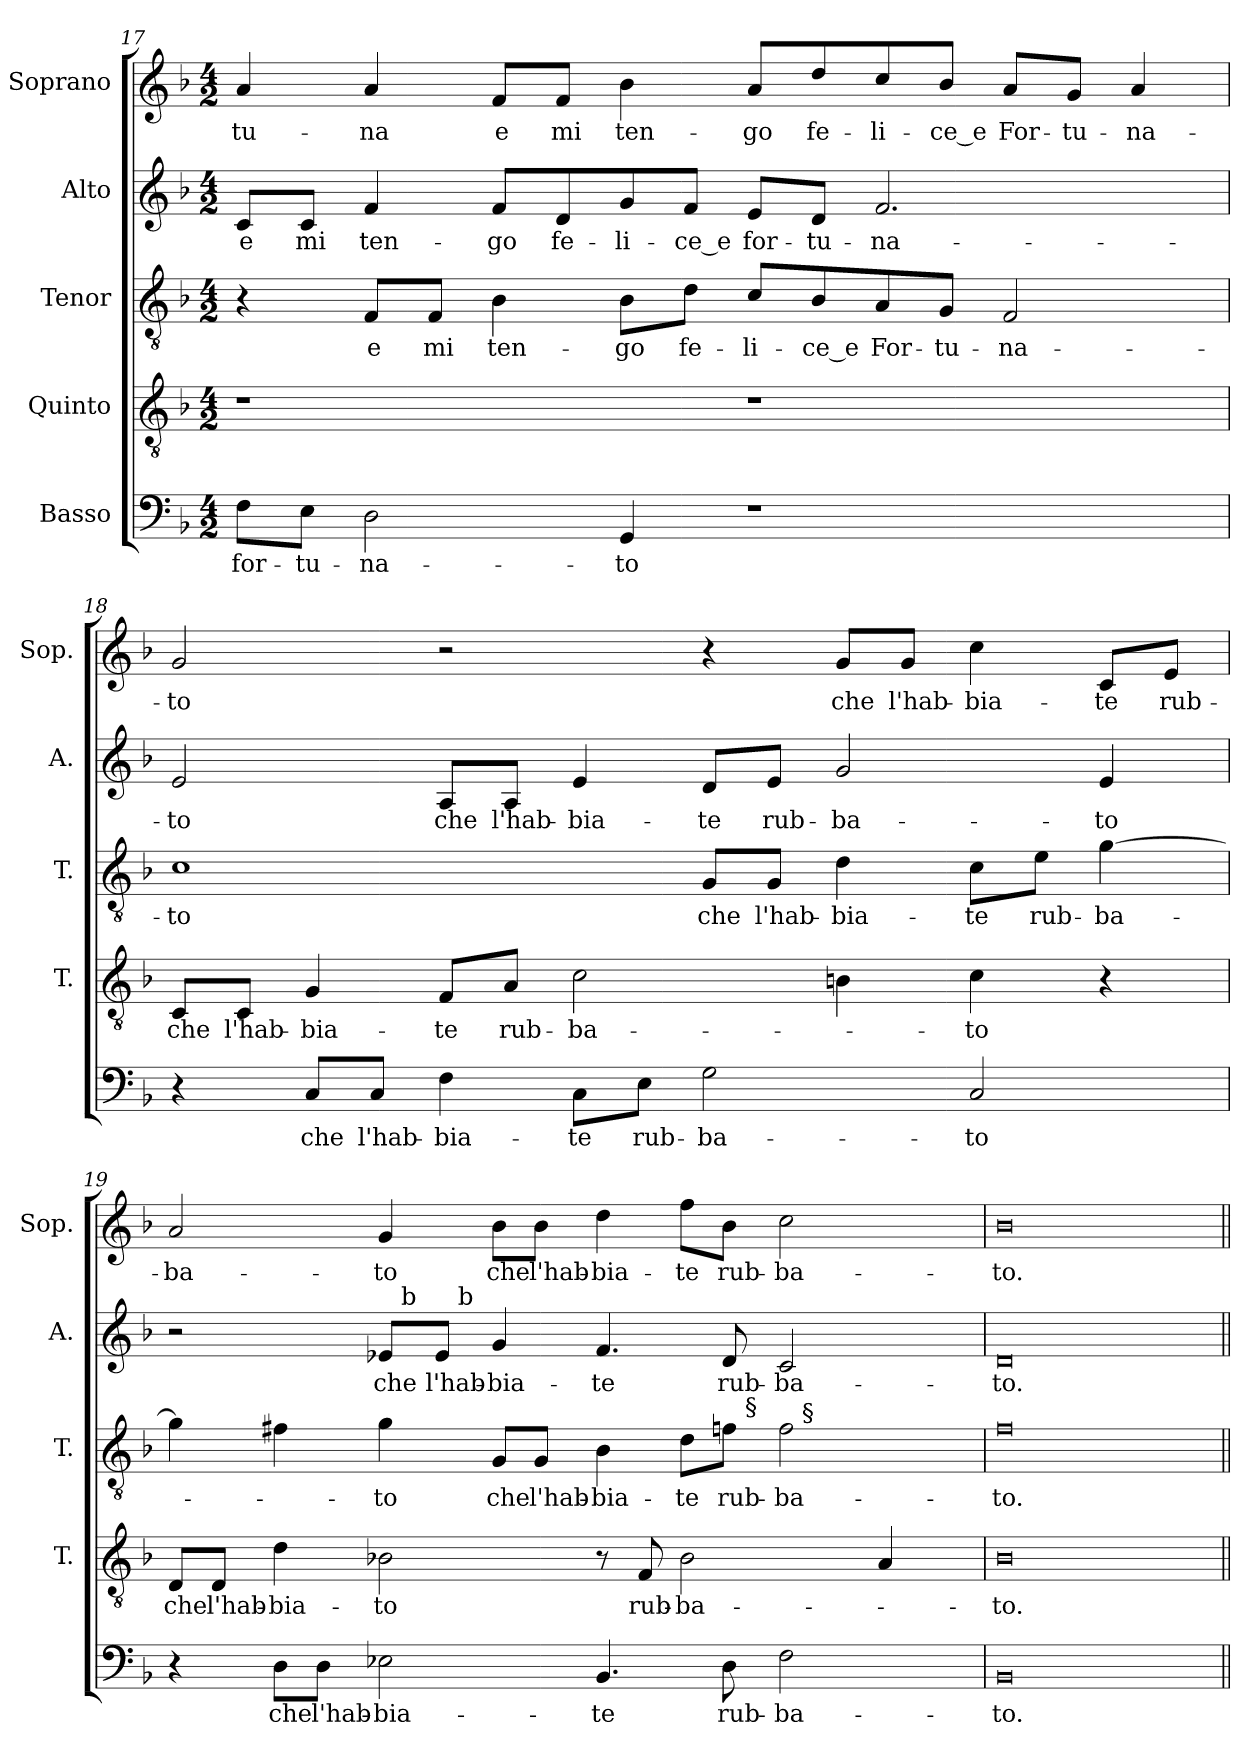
**kern	**text	**kern	**text	**kern	**text	**kern	**text	**kern	**text
*part5	*part5	*part4	*part4	*part3	*part3	*part2	*part2	*part1	*part1
*staff5	*staff5	*staff4	*staff4	*staff3	*staff3	*staff2	*staff2	*staff1	*staff1
*I"Basso	*	*I"Quinto	*	*I"Tenor	*	*I"Alto	*	*I"Soprano	*
*	*	*I'T.	*	*I'T.	*	*I'A.	*	*I'Sop.	*
!!LO:PB:g=z
*clefF4	*	*clefGv2	*	*clefGv2	*	*clefG2	*	*clefG2	*
*	*	*ITrd7c12	*	*ITrd7c12	*	*	*	*	*
*k[b-]	*	*k[b-]	*	*k[b-]	*	*k[b-]	*	*k[b-]	*
*F:	*	*F:	*	*F:	*	*F:	*	*F:	*
*M4/2	*	*M4/2	*	*M4/2	*	*M4/2	*	*M4/2	*
=17	=17	=17	=17	=17	=17	=17	=17	=17	=17
!	!LO:LY:b:color=#000000	!	!	!	!	!	!	!	!
!	!	!	!	!	!	!	!LO:LY:b:color=#000000	!	!
!	!	!	!	!	!	!	!	!	!LO:LY:b:color=#000000
8Fi\L	for-	1r	.	4r	.	8ci/L	e	4ai/	-tu-
!	!LO:LY:b:color=#000000	!	!	!	!	!	!	!	!
!	!	!	!	!	!	!	!LO:LY:b:color=#000000	!	!
8Ei\J	-tu-	.	.	.	.	8ci/J	mi	.	.
!	!LO:LY:b:color=#000000	!	!	!	!	!	!	!	!
!	!	!	!	!	!LO:LY:b:color=#000000	!	!	!	!
!	!	!	!	!	!	!	!LO:LY:b:color=#000000	!	!
!	!	!	!	!	!	!	!	!	!LO:LY:b:color=#000000
2Di\	-na-	.	.	8FFi/L	e	4fi/	ten-	4ai/	-na
!	!	!	!	!	!LO:LY:b:color=#000000	!	!	!	!
.	.	.	.	8FFi/J	mi	.	.	.	.
!	!	!	!	!	!LO:LY:b:color=#000000	!	!	!	!
!	!	!	!	!	!	!	!LO:LY:b:color=#000000	!	!
!	!	!	!	!	!	!	!	!	!LO:LY:b:color=#000000
.	.	.	.	4BB-i\	ten-	8fi/L	-go	8fi/L	e
!	!	!	!	!	!	!	!LO:LY:b:color=#000000	!	!
!	!	!	!	!	!	!	!	!	!LO:LY:b:color=#000000
.	.	.	.	.	.	8di/	fe-	8fi/J	mi
!	!LO:LY:b:color=#000000	!	!	!	!	!	!	!	!
!	!	!	!	!	!LO:LY:b:color=#000000	!	!	!	!
!	!	!	!	!	!	!	!LO:LY:b:color=#000000	!	!
!	!	!	!	!	!	!	!	!	!LO:LY:b:color=#000000
4GGi/	-to	.	.	8BB-i\L	-go	8gi/	-li-	4b-i\	ten-
!	!	!	!	!	!LO:LY:b:color=#000000	!	!	!	!
!	!	!	!	!	!	!	!LO:LY:b:color=#000000	!	!
.	.	.	.	8Di\J	fe-	8fi/J	-ce_e	.	.
!	!	!	!	!	!LO:LY:b:color=#000000	!	!	!	!
!	!	!	!	!	!	!	!LO:LY:b:color=#000000	!	!
!	!	!	!	!	!	!	!	!	!LO:LY:b:color=#000000
1r	.	1r	.	8Ci/L	-li-	8ei/L	for-	8ai/L	-go
!	!	!	!	!	!LO:LY:b:color=#000000	!	!	!	!
!	!	!	!	!	!	!	!LO:LY:b:color=#000000	!	!
!	!	!	!	!	!	!	!	!	!LO:LY:b:color=#000000
.	.	.	.	8BB-i/	-ce_e	8di/J	-tu-	8ddi/	fe-
!	!	!	!	!	!LO:LY:b:color=#000000	!	!	!	!
!	!	!	!	!	!	!	!LO:LY:b:color=#000000	!	!
!	!	!	!	!	!	!	!	!	!LO:LY:b:color=#000000
.	.	.	.	8AAi/	For-	2.fi/	-na-	8cci/	-li-
!	!	!	!	!	!LO:LY:b:color=#000000	!	!	!	!
!	!	!	!	!	!	!	!	!	!LO:LY:b:color=#000000
.	.	.	.	8GGi/J	-tu-	.	.	8b-i/J	-ce_e
!	!	!	!	!	!LO:LY:b:color=#000000	!	!	!	!
!	!	!	!	!	!	!	!	!	!LO:LY:b:color=#000000
.	.	.	.	2FFi/	-na-	.	.	8ai/L	For-
!	!	!	!	!	!	!	!	!	!LO:LY:b:color=#000000
.	.	.	.	.	.	.	.	8gi/J	-tu-
!	!	!	!	!	!	!	!	!	!LO:LY:b:color=#000000
.	.	.	.	.	.	.	.	4ai/	-na-
=18	=18	=18	=18	=18	=18	=18	=18	=18	=18
!	!	!	!LO:LY:b:color=#000000	!	!	!	!	!	!
!	!	!	!	!	!LO:LY:b:color=#000000	!	!	!	!
!	!	!	!	!	!	!	!LO:LY:b:color=#000000	!	!
!	!	!	!	!	!	!	!	!	!LO:LY:b:color=#000000
4r	.	8CCi/L	che	1Ci	-to	2ei/	-to	2gi/	-to
!	!	!	!LO:LY:b:color=#000000	!	!	!	!	!	!
.	.	8CCi/J	l'hab-	.	.	.	.	.	.
!	!LO:LY:b:color=#000000	!	!	!	!	!	!	!	!
!	!	!	!LO:LY:b:color=#000000	!	!	!	!	!	!
8Ci/L	che	4GGi/	-bia-	.	.	.	.	.	.
!	!LO:LY:b:color=#000000	!	!	!	!	!	!	!	!
8Ci/J	l'hab-	.	.	.	.	.	.	.	.
!	!LO:LY:b:color=#000000	!	!	!	!	!	!	!	!
!	!	!	!LO:LY:b:color=#000000	!	!	!	!	!	!
!	!	!	!	!	!	!	!LO:LY:b:color=#000000	!	!
4Fi\	-bia-	8FFi/L	-te	.	.	8Ai/L	che	2r	.
!	!	!	!LO:LY:b:color=#000000	!	!	!	!	!	!
!	!	!	!	!	!	!	!LO:LY:b:color=#000000	!	!
.	.	8AAi/J	rub-	.	.	8Ai/J	l'hab-	.	.
!	!LO:LY:b:color=#000000	!	!	!	!	!	!	!	!
!	!	!	!LO:LY:b:color=#000000	!	!	!	!	!	!
!	!	!	!	!	!	!	!LO:LY:b:color=#000000	!	!
8Ci\L	-te	2Ci\	-ba-	.	.	4ei/	-bia-	.	.
!	!LO:LY:b:color=#000000	!	!	!	!	!	!	!	!
8Ei\J	rub-	.	.	.	.	.	.	.	.
!	!LO:LY:b:color=#000000	!	!	!	!	!	!	!	!
!	!	!	!	!	!LO:LY:b:color=#000000	!	!	!	!
!	!	!	!	!	!	!	!LO:LY:b:color=#000000	!	!
2Gi\	-ba-	.	.	8GGi/L	che	8di/L	-te	4r	.
!	!	!	!	!	!LO:LY:b:color=#000000	!	!	!	!
!	!	!	!	!	!	!	!LO:LY:b:color=#000000	!	!
.	.	.	.	8GGi/J	l'hab-	8ei/J	rub-	.	.
!	!	!	!	!	!LO:LY:b:color=#000000	!	!	!	!
!	!	!	!	!	!	!	!LO:LY:b:color=#000000	!	!
!	!	!	!	!	!	!	!	!	!LO:LY:b:color=#000000
.	.	4BBni\	.	4Di\	-bia-	2gi/	-ba-	8gi/L	che
!	!	!	!	!	!	!	!	!	!LO:LY:b:color=#000000
.	.	.	.	.	.	.	.	8gi/J	l'hab-
!	!LO:LY:b:color=#000000	!	!	!	!	!	!	!	!
!	!	!	!LO:LY:b:color=#000000	!	!	!	!	!	!
!	!	!	!	!	!LO:LY:b:color=#000000	!	!	!	!
!	!	!	!	!	!	!	!	!	!LO:LY:b:color=#000000
2Ci/	-to	4Ci\	-to	8Ci\L	-te	.	.	4cci\	-bia-
!	!	!	!	!	!LO:LY:b:color=#000000	!	!	!	!
.	.	.	.	8Ei\J	rub-	.	.	.	.
!	!	!	!	!	!LO:LY:b:color=#000000	!	!	!	!
!	!	!	!	!	!	!	!LO:LY:b:color=#000000	!	!
!	!	!	!	!	!	!	!	!	!LO:LY:b:color=#000000
.	.	4r	.	[>4Gi\	-ba-	4ei/	-to	8ci/L	-te
!	!	!	!	!	!	!	!	!	!LO:LY:b:color=#000000
.	.	.	.	.	.	.	.	8ei/J	rub-
!!LO:LB:g=z
=19	=19	=19	=19	=19	=19	=19	=19	=19	=19
!	!	!	!LO:LY:b:color=#000000	!	!	!	!	!	!
!	!	!	!	!	!	!	!	!	!LO:LY:b:color=#000000
*	*	*	*	*^	*	*^	*	*	*
*	*	*	*	*	*^	*	*	*^	*	*	*
4r	.	8DDi/L	che	4Gi\]	1ryy	1ryy	.	2r	2ryy	2ryy	.	2ai/	-ba-
!	!	!	!LO:LY:b:color=#000000	!	!	!	!	!	!	!	!	!	!
.	.	8DDi/J	l'hab-	.	.	.	.	.	.	.	.	.	.
!	!LO:LY:b:color=#000000	!	!	!	!	!	!	!	!	!	!	!	!
!	!	!	!LO:LY:b:color=#000000	!	!	!	!	!	!	!	!	!	!
8Di\L	che	4Di\	-bia-	4F#Xi\	.	.	.	.	.	.	.	.	.
!	!LO:LY:b:color=#000000	!	!	!	!	!	!	!	!	!	!	!	!
8Di\J	l'hab-	.	.	.	.	.	.	.	.	.	.	.	.
!	!LO:LY:b:color=#000000	!	!	!	!	!	!	!	!	!	!	!	!
!	!	!	!LO:LY:b:color=#000000	!	!	!	!	!	!	!	!	!	!
!	!	!	!	!	!	!	!LO:LY:b:color=#000000	!	!	!	!	!	!
!	!	!	!	!	!	!	!	!	!	!	!LO:LY:b:color=#000000	!	!
!	!	!	!	!	!	!	!	!	!	!	!	!	!LO:LY:b:color=#000000
2E-Xi\	-bia-	2BB-Xi\	-to	4Gi\	.	.	-to	8e-i/L	32ryy	8ryy	che	4gi/	-to
.	.	.	.	.	.	.	.	.	256ryy	.	.	.	.
!	!	!	!	!	!	!	!	!	!LO:TX:a:t=b	!	!	!	!
.	.	.	.	.	.	.	.	.	1ryy	.	.	.	.
!	!	!	!	!	!	!	!	!	!	!	!LO:LY:b:color=#000000	!	!
.	.	.	.	.	.	.	.	8e-i/J	.	32ryy	l'hab-	.	.
.	.	.	.	.	.	.	.	.	.	256ryy	.	.	.
!	!	!	!	!	!	!	!	!	!	!LO:TX:a:t=b	!	!	!
.	.	.	.	.	.	.	.	.	.	1ryy	.	.	.
!	!	!	!	!	!	!	!LO:LY:b:color=#000000	!	!	!	!	!	!
!	!	!	!	!	!	!	!	!	!	!	!LO:LY:b:color=#000000	!	!
!	!	!	!	!	!	!	!	!	!	!	!	!	!LO:LY:b:color=#000000
.	.	.	.	8GGi/L	.	.	che	4gi/	.	.	-bia-	8b-i\L	che
!	!	!	!	!	!	!	!LO:LY:b:color=#000000	!	!	!	!	!	!
!	!	!	!	!	!	!	!	!	!	!	!	!	!LO:LY:b:color=#000000
.	.	.	.	8GGi/J	.	.	l'hab-	.	.	.	.	8b-i\J	l'hab-
!	!LO:LY:b:color=#000000	!	!	!	!	!	!	!	!	!	!	!	!
!	!	!	!	!	!	!	!LO:LY:b:color=#000000	!	!	!	!	!	!
!	!	!	!	!	!	!	!	!	!	!	!LO:LY:b:color=#000000	!	!
!	!	!	!	!	!	!	!	!	!	!	!	!	!LO:LY:b:color=#000000
4.BB-i/	-te	8r	.	4BB-i\	4ryy	2ryy	-bia-	4.fi/	.	.	-te	4ddi\	-bia-
!	!	!	!LO:LY:b:color=#000000	!	!	!	!	!	!	!	!	!	!
.	.	8FFi/	rub-	.	.	.	.	.	.	.	.	.	.
!	!	!	!LO:LY:b:color=#000000	!	!	!	!	!	!	!	!	!	!
!	!	!	!	!	!	!	!LO:LY:b:color=#000000	!	!	!	!	!	!
!	!	!	!	!	!	!	!	!	!	!	!	!	!LO:LY:b:color=#000000
.	.	2BB-i\	-ba-	8Di\L	8ryy	.	-te	.	.	.	.	8ffi\L	-te
!	!LO:LY:b:color=#000000	!	!	!	!	!	!	!	!	!	!	!	!
!	!	!	!	!	!	!	!LO:LY:b:color=#000000	!	!	!	!	!	!
!	!	!	!	!	!	!	!	!	!	!	!LO:LY:b:color=#000000	!	!
!	!	!	!	!	!	!	!	!	!	!	!	!	!LO:LY:b:color=#000000
8Di\	rub-	.	.	8Fi\J	32ryy	.	rub-	8di/	.	.	rub-	8b-i\J	rub-
.	.	.	.	.	256ryy	.	.	.	.	.	.	.	.
!	!	!	!	!	!LO:TX:a:t=§	!	!	!	!	!	!	!	!
.	.	.	.	.	2ryy	.	.	.	.	.	.	.	.
!	!LO:LY:b:color=#000000	!	!	!	!	!	!	!	!	!	!	!	!
!	!	!	!	!	!	!	!LO:LY:b:color=#000000	!	!	!	!	!	!
!	!	!	!	!	!	!	!	!	!	!	!LO:LY:b:color=#000000	!	!
!	!	!	!	!	!	!	!	!	!	!	!	!	!LO:LY:b:color=#000000
2Fi\	-ba-	.	.	2Fi\	.	32ryy	-ba-	2ci/	.	.	-ba-	2cci\	-ba-
.	.	.	.	.	.	256ryy	.	.	.	.	.	.	.
!	!	!	!	!	!	!LO:TX:a:t=§	!	!	!	!	!	!	!
.	.	.	.	.	.	4ryy	.	.	4ryy	.	.	.	.
.	.	.	.	.	.	.	.	.	.	4ryy	.	.	.
.	.	4AAi/	.	.	.	.	.	.	.	.	.	.	.
.	.	.	.	.	.	8ryy	.	.	8ryy	.	.	.	.
.	.	.	.	.	16ryy	16ryy	.	.	16ryy	16ryy	.	.	.
.	.	.	.	.	64..ryy	64..ryy	.	.	64..ryy	64..ryy	.	.	.
*	*	*	*	*v	*v	*v	*	*	*	*	*	*	*
*	*	*	*	*	*	*v	*v	*v	*	*	*
=20	=20	=20	=20	=20	=20	=20	=20	=20	=20
*	*	*	*	*^	*	*^	*	*	*
*	*	*	*	*	*^	*	*	*^	*	*	*
!	!LO:LY:b:color=#000000	!	!	!	!	!	!	!	!	!	!	!	!
*	*	*	*	*v	*v	*v	*	*	*	*	*	*	*
*	*	*	*	*	*	*v	*v	*v	*	*	*
*	*	*	*	*^	*	*^	*	*	*
*	*	*	*	*	*^	*	*	*^	*	*	*
!	!	!	!LO:LY:b:color=#000000	!	!	!	!	!	!	!	!	!	!
*	*	*	*	*v	*v	*v	*	*	*	*	*	*	*
*	*	*	*	*	*	*v	*v	*v	*	*	*
*	*	*	*	*^	*	*^	*	*	*
*	*	*	*	*	*^	*	*	*^	*	*	*
!	!	!	!	!	!	!	!LO:LY:b:color=#000000	!	!	!	!	!	!
*	*	*	*	*v	*v	*v	*	*	*	*	*	*	*
*	*	*	*	*	*	*v	*v	*v	*	*	*
*	*	*	*	*^	*	*^	*	*	*
*	*	*	*	*	*^	*	*	*^	*	*	*
!	!	!	!	!	!	!	!	!	!	!	!LO:LY:b:color=#000000	!	!
*	*	*	*	*v	*v	*v	*	*	*	*	*	*	*
*	*	*	*	*	*	*v	*v	*v	*	*	*
*	*	*	*	*^	*	*^	*	*	*
*	*	*	*	*	*^	*	*	*^	*	*	*
!	!	!	!	!	!	!	!	!	!	!	!	!	!LO:LY:b:color=#000000
*	*	*	*	*v	*v	*v	*	*	*	*	*	*	*
*	*	*	*	*	*	*v	*v	*v	*	*	*
0BB-i	-to.	0BB-i	-to.	0Fi	-to.	0di	-to.	0b-i	-to.
=||	=||	=||	=||	=||	=||	=||	=||	=||	=||
*-	*-	*-	*-	*-	*-	*-	*-	*-	*-
